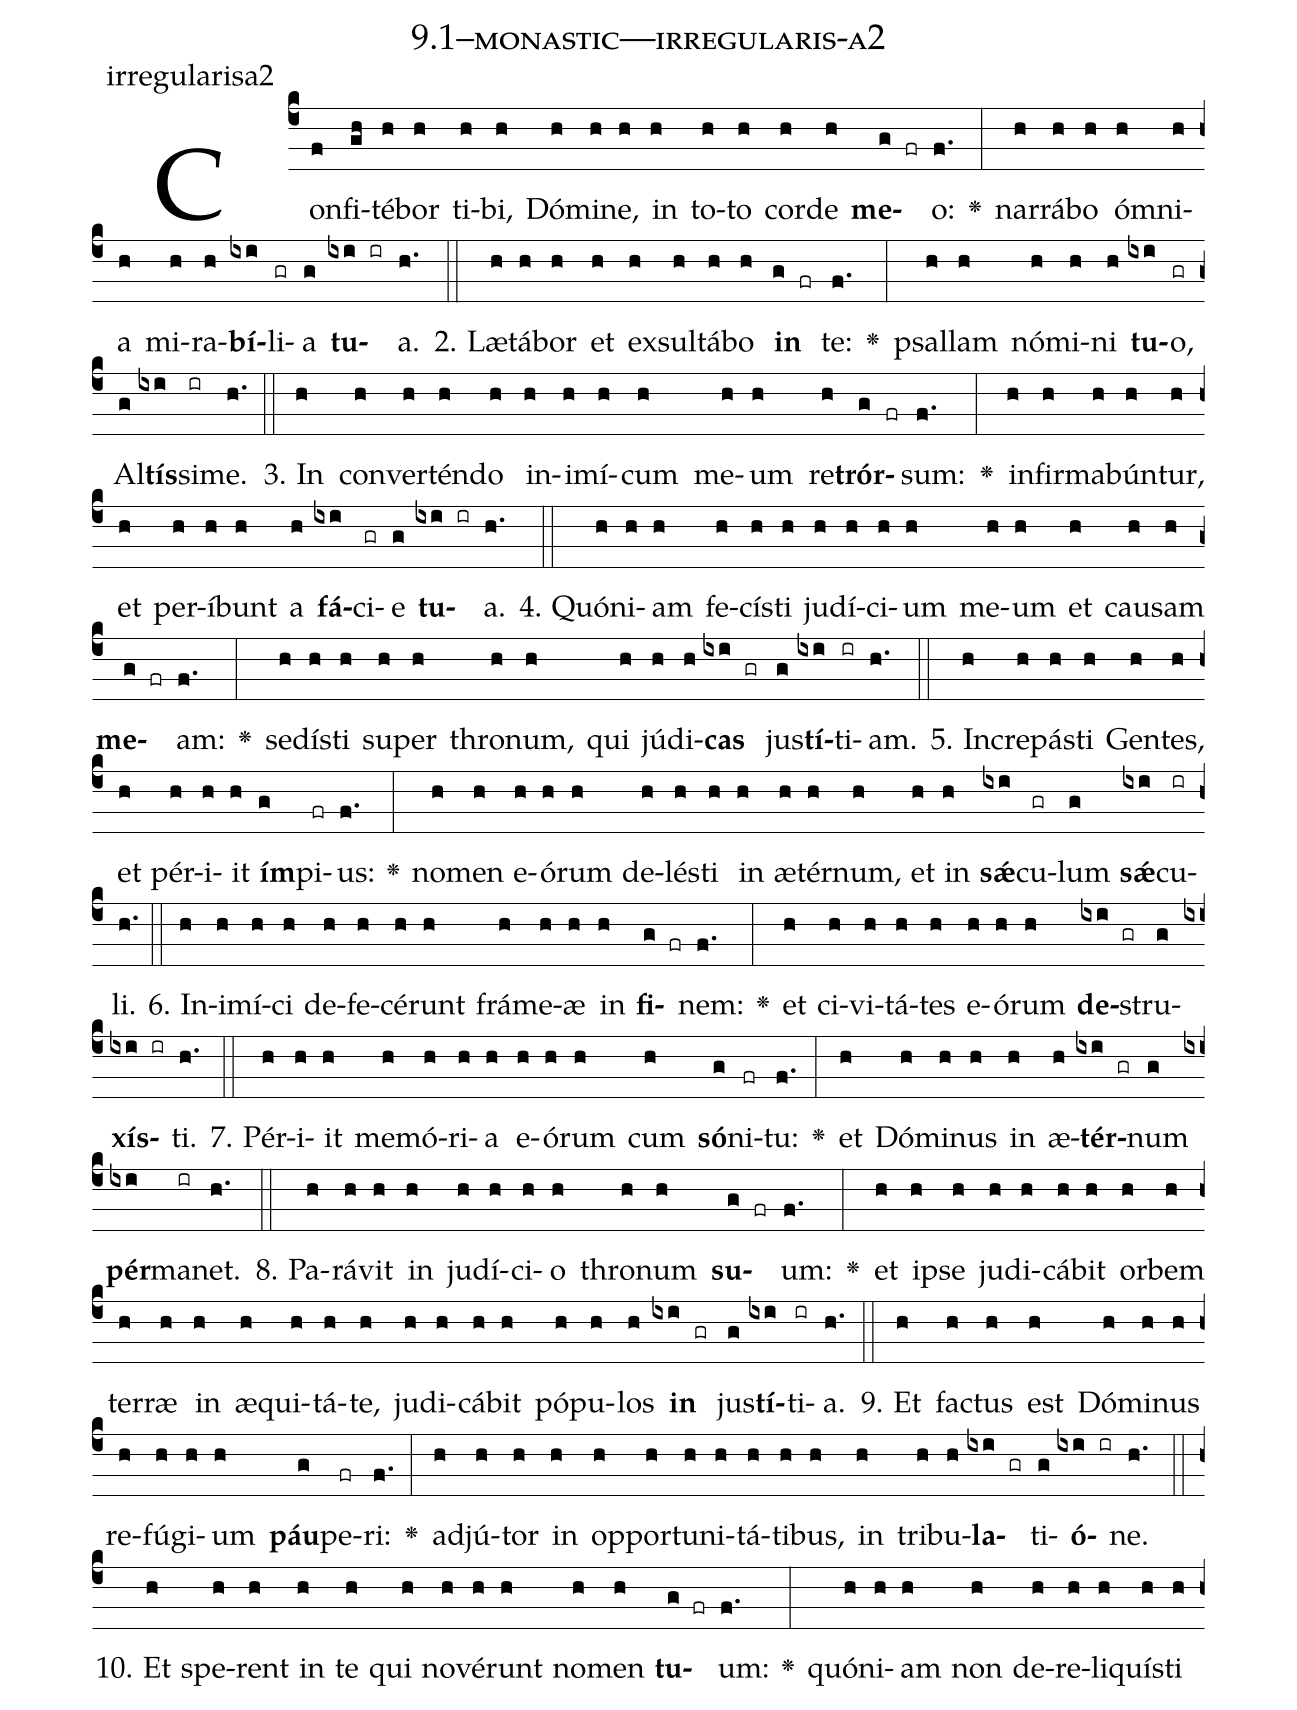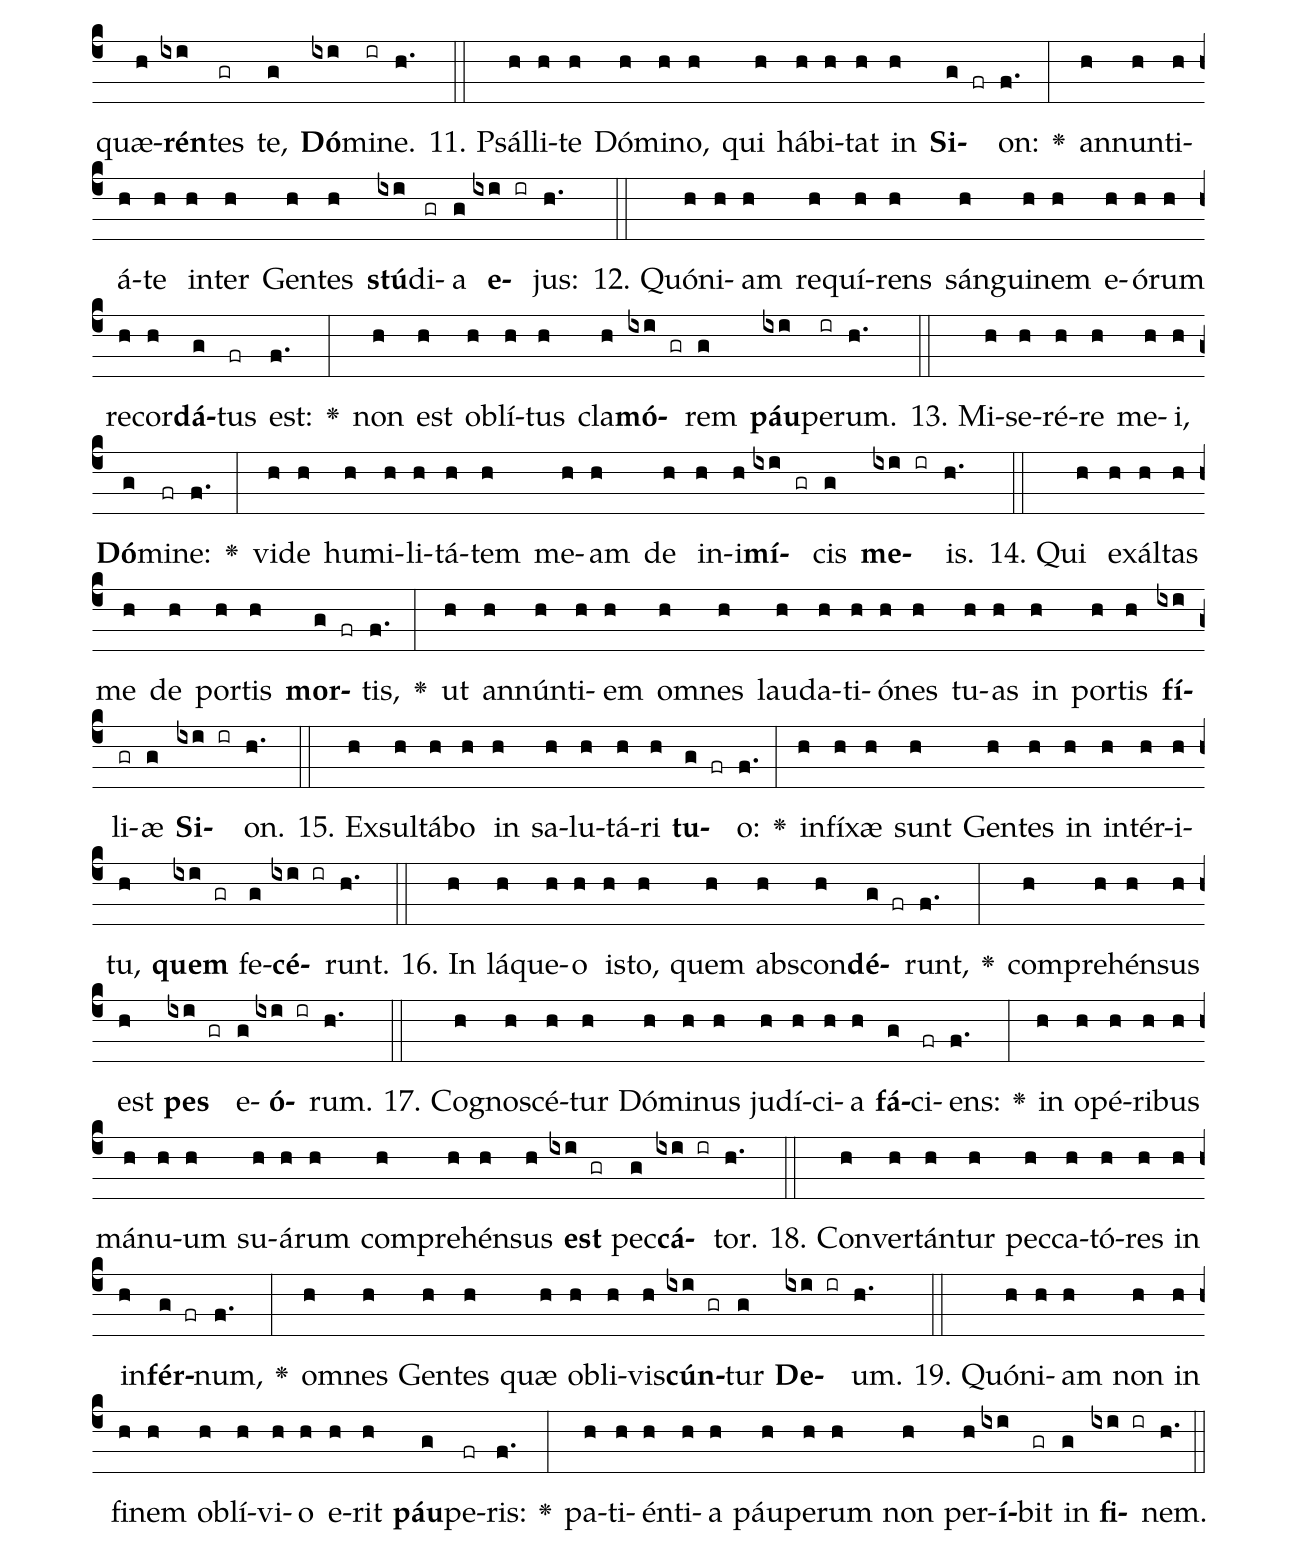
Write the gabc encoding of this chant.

name: 9.1--monastic---irregularis-a2;
annotation: irregularisa2;
%%
(c4)Con(f)fi(gh)té(h)bor(h) ti(h)bi,(h) Dó(h)mi(h)ne,(h) in(h) to(h)to(h) cor(h)de(h) <b>me</b>(g fr)o:(f.) <v>\greheightstar</v>(:) nar(h)rá(h)bo(h) óm(h)ni(h)a(h) mi(h)ra(h)<b>bí</b>(ixi)li(gr)a(g) <b>tu</b>(ixi ir)a.(h.) (::)
2. Læ(h)tá(h)bor(h) et(h) ex(h)sul(h)tá(h)bo(h) <b>in</b>(g fr) te:(f.) <v>\greheightstar</v>(:) psal(h)lam(h) nó(h)mi(h)ni(h) <b>tu</b>(ixi)o,(gr) Al(g)<b>tís</b>(ixi)si(ir)me.(h.) (::)
3. In(h) con(h)ver(h)tén(h)do(h) in(h)i(h)mí(h)cum(h) me(h)um(h) re(h)<b>trór</b>(g fr)sum:(f.) <v>\greheightstar</v>(:) in(h)fir(h)ma(h)bún(h)tur,(h) et(h) per(h)í(h)bunt(h) a(h) <b>fá</b>(ixi)ci(gr)e(g) <b>tu</b>(ixi ir)a.(h.) (::)
4. Quón(h)i(h)am(h) fe(h)cís(h)ti(h) ju(h)dí(h)ci(h)um(h) me(h)um(h) et(h) cau(h)sam(h) <b>me</b>(g fr)am:(f.) <v>\greheightstar</v>(:) se(h)dís(h)ti(h) su(h)per(h) thro(h)num,(h) qui(h) jú(h)di(h)<b>cas</b>(ixi gr) jus(g)<b>tí</b>(ixi)ti(ir)am.(h.) (::)
5. In(h)cre(h)pás(h)ti(h) Gen(h)tes,(h) et(h) pér(h)i(h)it(h) <b>ím</b>(g)pi(fr)us:(f.) <v>\greheightstar</v>(:) no(h)men(h) e(h)ó(h)rum(h) de(h)lés(h)ti(h) in(h) æ(h)tér(h)num,(h) et(h) in(h) <b>sǽ</b>(ixi)cu(gr)lum(g) <b>sǽ</b>(ixi)cu(ir)li.(h.) (::)
6. In(h)i(h)mí(h)ci(h) de(h)fe(h)cé(h)runt(h) frá(h)me(h)æ(h) in(h) <b>fi</b>(g fr)nem:(f.) <v>\greheightstar</v>(:) et(h) ci(h)vi(h)tá(h)tes(h) e(h)ó(h)rum(h) <b>de</b>(ixi gr)stru(g)<b>xís</b>(ixi ir)ti.(h.) (::)
7. Pér(h)i(h)it(h) me(h)mó(h)ri(h)a(h) e(h)ó(h)rum(h) cum(h) <b>só</b>(g)ni(fr)tu:(f.) <v>\greheightstar</v>(:) et(h) Dó(h)mi(h)nus(h) in(h) æ(h)<b>tér</b>(ixi gr)num(g) <b>pér</b>(ixi)ma(ir)net.(h.) (::)
8. Pa(h)rá(h)vit(h) in(h) ju(h)dí(h)ci(h)o(h) thro(h)num(h) <b>su</b>(g fr)um:(f.) <v>\greheightstar</v>(:) et(h) ip(h)se(h) ju(h)di(h)cá(h)bit(h) or(h)bem(h) ter(h)ræ(h) in(h) æ(h)qui(h)tá(h)te,(h) ju(h)di(h)cá(h)bit(h) pó(h)pu(h)los(h) <b>in</b>(ixi gr) jus(g)<b>tí</b>(ixi)ti(ir)a.(h.) (::)
9. Et(h) fac(h)tus(h) est(h) Dó(h)mi(h)nus(h) re(h)fú(h)gi(h)um(h) <b>páu</b>(g)pe(fr)ri:(f.) <v>\greheightstar</v>(:) ad(h)jú(h)tor(h) in(h) op(h)por(h)tu(h)ni(h)tá(h)ti(h)bus,(h) in(h) tri(h)bu(h)<b>la</b>(ixi gr)ti(g)<b>ó</b>(ixi ir)ne.(h.) (::)
10. Et(h) spe(h)rent(h) in(h) te(h) qui(h) no(h)vé(h)runt(h) no(h)men(h) <b>tu</b>(g fr)um:(f.) <v>\greheightstar</v>(:) quón(h)i(h)am(h) non(h) de(h)re(h)li(h)quís(h)ti(h) quæ(h)<b>rén</b>(ixi)tes(gr) te,(g) <b>Dó</b>(ixi)mi(ir)ne.(h.) (::)
11. Psál(h)li(h)te(h) Dó(h)mi(h)no,(h) qui(h) há(h)bi(h)tat(h) in(h) <b>Si</b>(g fr)on:(f.) <v>\greheightstar</v>(:) an(h)nun(h)ti(h)á(h)te(h) in(h)ter(h) Gen(h)tes(h) <b>stú</b>(ixi)di(gr)a(g) <b>e</b>(ixi ir)jus:(h.) (::)
12. Quón(h)i(h)am(h) re(h)quí(h)rens(h) sán(h)gui(h)nem(h) e(h)ó(h)rum(h) re(h)cor(h)<b>dá</b>(g)tus(fr) est:(f.) <v>\greheightstar</v>(:) non(h) est(h) ob(h)lí(h)tus(h) cla(h)<b>mó</b>(ixi gr)rem(g) <b>páu</b>(ixi)pe(ir)rum.(h.) (::)
13. Mi(h)se(h)ré(h)re(h) me(h)i,(h) <b>Dó</b>(g)mi(fr)ne:(f.) <v>\greheightstar</v>(:) vi(h)de(h) hu(h)mi(h)li(h)tá(h)tem(h) me(h)am(h) de(h) in(h)i(h)<b>mí</b>(ixi gr)cis(g) <b>me</b>(ixi ir)is.(h.) (::)
14. Qui(h) ex(h)ál(h)tas(h) me(h) de(h) por(h)tis(h) <b>mor</b>(g fr)tis,(f.) <v>\greheightstar</v>(:) ut(h) an(h)nún(h)ti(h)em(h) om(h)nes(h) lau(h)da(h)ti(h)ó(h)nes(h) tu(h)as(h) in(h) por(h)tis(h) <b>fí</b>(ixi)li(gr)æ(g) <b>Si</b>(ixi ir)on.(h.) (::)
15. Ex(h)sul(h)tá(h)bo(h) in(h) sa(h)lu(h)tá(h)ri(h) <b>tu</b>(g fr)o:(f.) <v>\greheightstar</v>(:) in(h)fí(h)xæ(h) sunt(h) Gen(h)tes(h) in(h) in(h)tér(h)i(h)tu,(h) <b>quem</b>(ixi gr) fe(g)<b>cé</b>(ixi ir)runt.(h.) (::)
16. In(h) lá(h)que(h)o(h) is(h)to,(h) quem(h) abs(h)con(h)<b>dé</b>(g fr)runt,(f.) <v>\greheightstar</v>(:) com(h)pre(h)hén(h)sus(h) est(h) <b>pes</b>(ixi gr) e(g)<b>ó</b>(ixi ir)rum.(h.) (::)
17. Co(h)gno(h)scé(h)tur(h) Dó(h)mi(h)nus(h) ju(h)dí(h)ci(h)a(h) <b>fá</b>(g)ci(fr)ens:(f.) <v>\greheightstar</v>(:) in(h) o(h)pé(h)ri(h)bus(h) má(h)nu(h)um(h) su(h)á(h)rum(h) com(h)pre(h)hén(h)sus(h) <b>est</b>(ixi gr) pec(g)<b>cá</b>(ixi ir)tor.(h.) (::)
18. Con(h)ver(h)tán(h)tur(h) pec(h)ca(h)tó(h)res(h) in(h) in(h)<b>fér</b>(g fr)num,(f.) <v>\greheightstar</v>(:) om(h)nes(h) Gen(h)tes(h) quæ(h) ob(h)li(h)vis(h)<b>cún</b>(ixi gr)tur(g) <b>De</b>(ixi ir)um.(h.) (::)
19. Quón(h)i(h)am(h) non(h) in(h) fi(h)nem(h) ob(h)lí(h)vi(h)o(h) e(h)rit(h) <b>páu</b>(g)pe(fr)ris:(f.) <v>\greheightstar</v>(:) pa(h)ti(h)én(h)ti(h)a(h) páu(h)pe(h)rum(h) non(h) per(h)<b>í</b>(ixi)bit(gr) in(g) <b>fi</b>(ixi ir)nem.(h.) (::)
